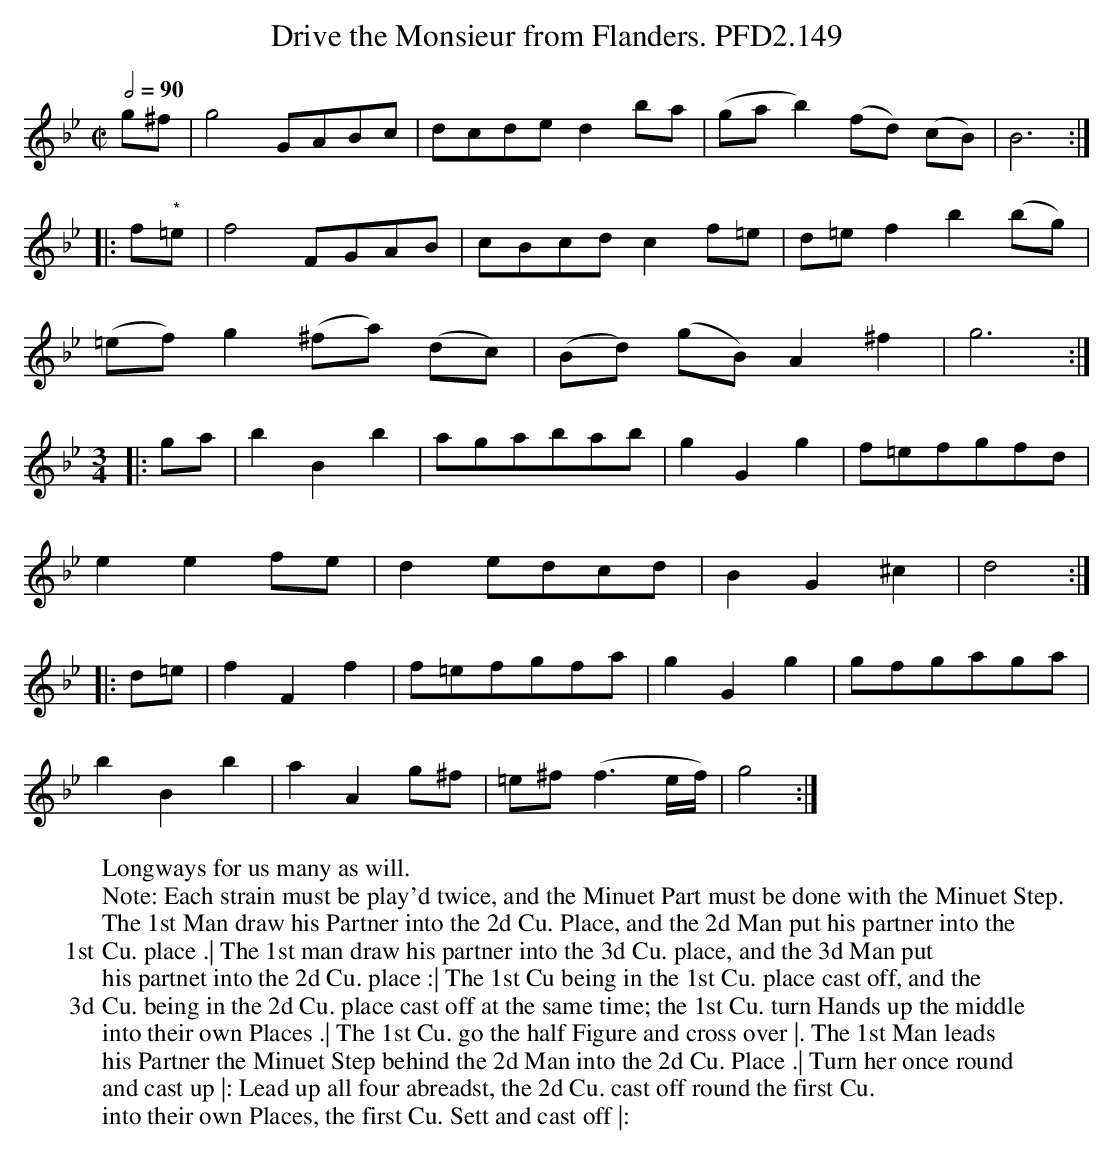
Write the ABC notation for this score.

X:1
T:Drive the Monsieur from Flanders. PFD2.149
M:C|
L:1/8
W:Longways for us many as will.
W:Note: Each strain must be play'd twice, and the Minuet Part must be done with the Minuet Step.
W:The 1st Man draw his Partner into the 2d Cu. Place, and the 2d Man put his partner into the
W:1st Cu. place .| The 1st man draw his partner into the 3d Cu. place, and the 3d Man put
W:his partnet into the 2d Cu. place :| The 1st Cu being in the 1st Cu. place cast off, and the
W:3d Cu. being in the 2d Cu. place cast off at the same time; the 1st Cu. turn Hands up the middle
W:into their own Places .| The 1st Cu. go the half Figure and cross over |. The 1st Man leads
W:his Partner the Minuet Step behind the 2d Man into the 2d Cu. Place .| Turn her once round
W:and cast up |: Lead up all four abreadst, the 2d Cu. cast off round the first Cu.
W:into their own Places, the first Cu. Sett and cast off |:
Q:2/4=90
K:Gm
g^f | g4 GABc | dcde d2ba | (gab2) (fd) (cB) | B6 :|
|: f"*"=e | f4 FGAB | cBcd c2 f=e | d=ef2 b2(bg) |
(=ef)g2 (^fa) (dc) | (Bd) (gB) A2^f2 | g6 :|
[M:3/4]
|: ga | b2 B2 b2 | agabab | g2 G2 g2 | f=efgfd |
e2 e2 fe | d2 edcd | B2 G2 ^c2 | d4 :|
|: d=e | f2 F2 f2 | f=efgfa | g2 G2 g2 | gfgaga |
b2 B2 b2 | a2 A2 g^f | =e^f (f3e/f/) | g4 :|
